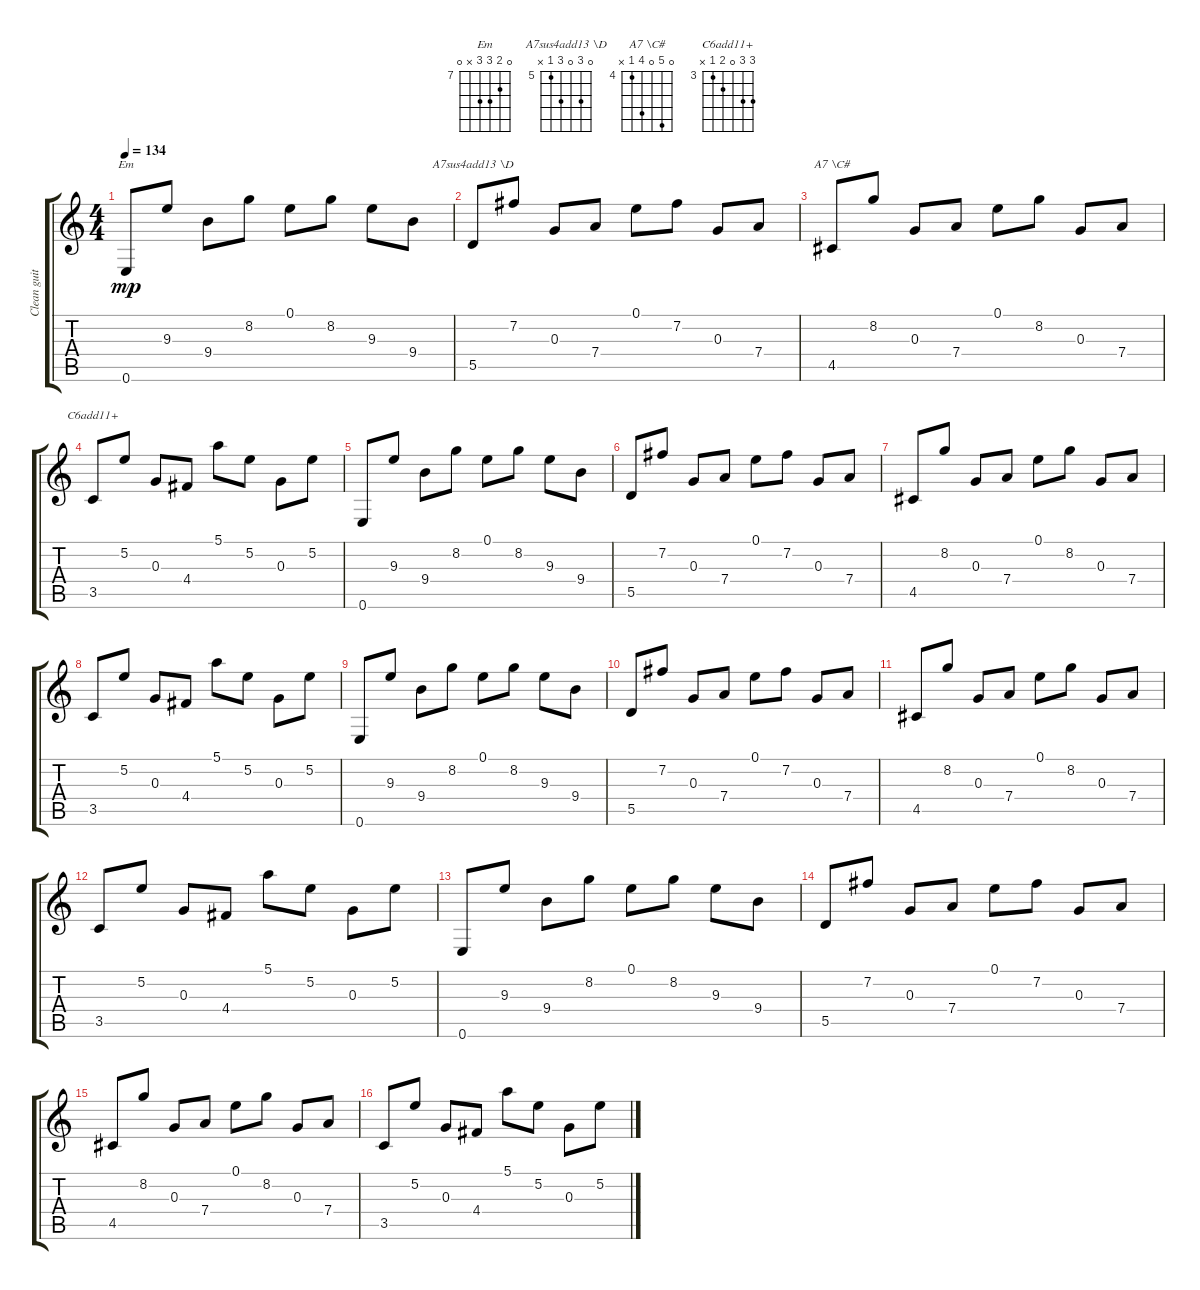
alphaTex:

\track ("Clean guitar" "Clean guit") {instrument acousticguitarsteel}
\staff {score tabs}
\tuning (E4 B3 G3 D3 A2 E2) {hide}
\chord ("Em" 0 8 9 9 x 0) {firstfret 7}
\chord ("A7sus4add13 \\D" 0 7 0 7 5 x) {firstfret 5}
\chord ("A7 \\C#" 0 8 0 7 4 x) {firstfret 4}
\chord ("C6add11+" 5 5 0 4 3 x) {firstfret 3}
\ts (4 4)
\tempo 134
\clef g2
\ks c
0.6.8{ch "Em" dy mp} 9.3.8 9.4.8 8.2.8 0.1.8 8.2.8 9.3.8 9.4.8 |
5.5.8{ch "A7sus4add13 \\D"} 7.2.8 0.3.8 7.4.8 0.1.8 7.2.8 0.3.8 7.4.8 |
4.5.8{ch "A7 \\C#"} 8.2.8 0.3.8 7.4.8 0.1.8 8.2.8 0.3.8 7.4.8 |
3.5.8{ch "C6add11+"} 5.2.8 0.3.8 4.4.8 5.1.8 5.2.8 0.3.8 5.2.8 |
0.6.8 9.3.8 9.4.8 8.2.8 0.1.8 8.2.8 9.3.8 9.4.8 |
5.5.8 7.2.8 0.3.8 7.4.8 0.1.8 7.2.8 0.3.8 7.4.8 |
4.5.8 8.2.8 0.3.8 7.4.8 0.1.8 8.2.8 0.3.8 7.4.8 |
3.5.8 5.2.8 0.3.8 4.4.8 5.1.8 5.2.8 0.3.8 5.2.8 |
0.6.8 9.3.8 9.4.8 8.2.8 0.1.8 8.2.8 9.3.8 9.4.8 |
5.5.8 7.2.8 0.3.8 7.4.8 0.1.8 7.2.8 0.3.8 7.4.8 |
4.5.8 8.2.8 0.3.8 7.4.8 0.1.8 8.2.8 0.3.8 7.4.8 |
3.5.8 5.2.8 0.3.8 4.4.8 5.1.8 5.2.8 0.3.8 5.2.8 |
0.6.8 9.3.8 9.4.8 8.2.8 0.1.8 8.2.8 9.3.8 9.4.8 |
5.5.8 7.2.8 0.3.8 7.4.8 0.1.8 7.2.8 0.3.8 7.4.8 |
4.5.8 8.2.8 0.3.8 7.4.8 0.1.8 8.2.8 0.3.8 7.4.8 |
3.5.8 5.2.8 0.3.8 4.4.8 5.1.8 5.2.8 0.3.8 5.2.8
